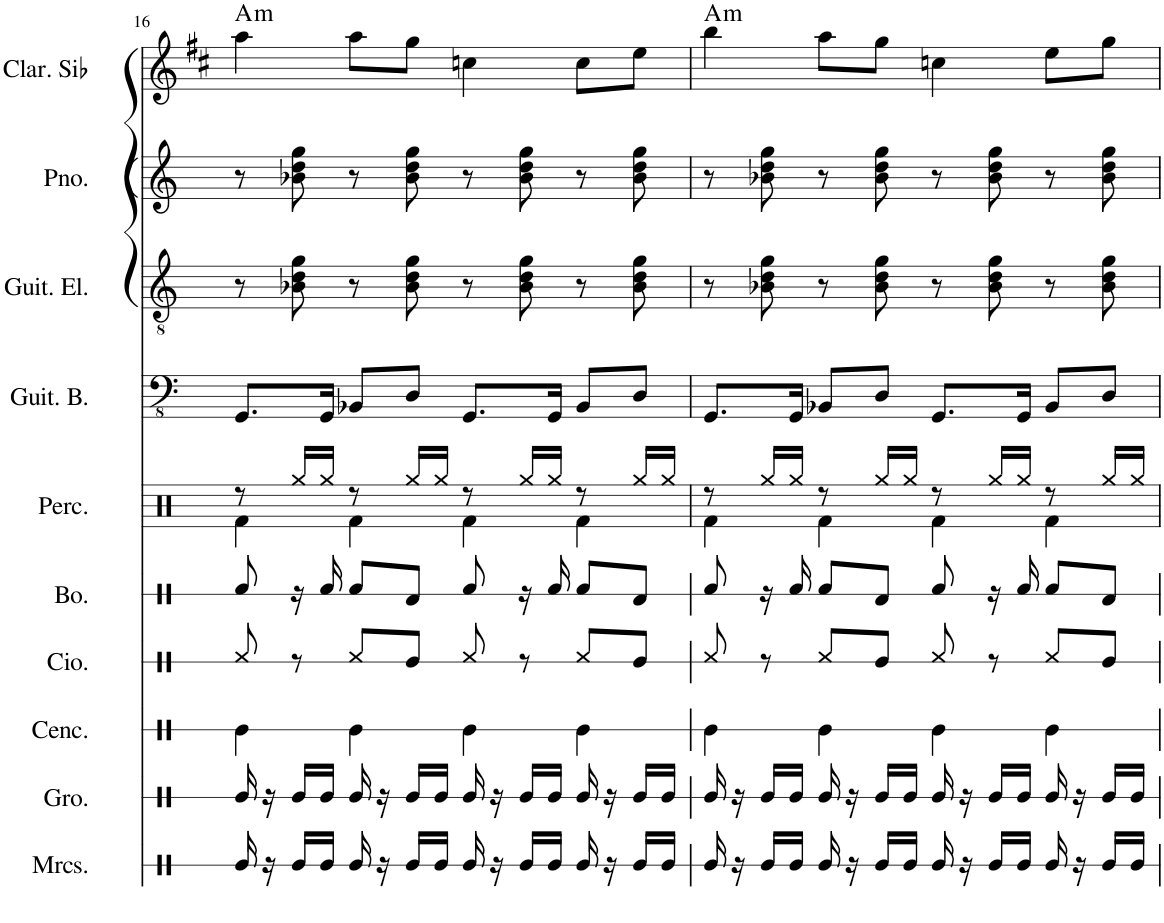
**kern	**kern	**kern	**kern	**kern	**kern	**kern	**kern	**kern	**kern	**harte
*part10	*part9	*part8	*part7	*part6	*part5	*part4	*part3	*part2	*part1	*part1
*staff10	*staff9	*staff8	*staff7	*staff6	*staff5	*staff4	*staff3	*staff2	*staff1	*
*I"Maracas	*I"Güiro	*I"Cencerro	*I"Congas	*I"Bongos	*I"Set de percusión	*I"Bajo eléctrico	*I"Guitarra eléctrica	*I"Piano	*I"Clarinette en Sib	*
*I'Mrcs.	*I'Gro.	*I'Cenc.	*	*I'Bo.	*I'Perc.	*	*I'Guit. El.	*I'Pno.	*I'Clar. Sib	*
!!LO:PB:g=z
*clefX	*clefX	*clefX	*clefX	*clefX	*clefX	*clefFv4	*clefGv2	*clefG2	*clefG2	*
*	*	*	*	*	*	*	*	*	*Trd1c2	*
*k[]	*k[]	*k[]	*k[]	*k[]	*k[]	*k[]	*k[]	*k[]	*k[f#c#]	*
*M4/4	*M4/4	*M4/4	*M4/4	*M4/4	*M4/4	*M4/4	*M4/4	*M4/4	*M4/4	*
=16	=16	=16	=16	=16	=16	=16	=16	=16	=16	=16
*	*	*	*	*	*^	*	*	*	*	*
!	!	!	!	!	!	!	!	!	!	!	!LO:H:kt=m
16Re/	16Re/	4Re\	8Rf/	8Rf/	8r	4Rf\	8.GGG/L	8r	8r	4aa\	A:min
16r	16r	.	.	.	.	.	.	.	.	.	.
16Re/LL	16Re/LL	.	8r	16r	16Rgg/LL	.	.	8B-X\ 8d\ 8g\	8b-X\ 8dd\ 8gg\	.	.
16Re/JJ	16Re/JJ	.	.	16Rf/	16Rgg/JJ	.	16GGG/Jk	.	.	.	.
16Re/	16Re/	4Re\	8Rf/L	8Rf/L	8r	4Rf\	8BBB-X/L	8r	8r	8aa\L	.
16r	16r	.	.	.	.	.	.	.	.	.	.
16Re/LL	16Re/LL	.	8Re/J	8Rd/J	16Rgg/LL	.	8DD/J	8B-\ 8d\ 8g\	8b-\ 8dd\ 8gg\	8gg\J	.
16Re/JJ	16Re/JJ	.	.	.	16Rgg/JJ	.	.	.	.	.	.
16Re/	16Re/	4Re\	8Rf/	8Rf/	8r	4Rf\	8.GGG/L	8r	8r	4ccn\	.
16r	16r	.	.	.	.	.	.	.	.	.	.
16Re/LL	16Re/LL	.	8r	16r	16Rgg/LL	.	.	8B-\ 8d\ 8g\	8b-\ 8dd\ 8gg\	.	.
16Re/JJ	16Re/JJ	.	.	16Rf/	16Rgg/JJ	.	16GGG/Jk	.	.	.	.
16Re/	16Re/	4Re\	8Rf/L	8Rf/L	8r	4Rf\	8BBB-/L	8r	8r	8cc\L	.
16r	16r	.	.	.	.	.	.	.	.	.	.
16Re/LL	16Re/LL	.	8Re/J	8Rd/J	16Rgg/LL	.	8DD/J	8B-\ 8d\ 8g\	8b-\ 8dd\ 8gg\	8ee\J	.
16Re/JJ	16Re/JJ	.	.	.	16Rgg/JJ	.	.	.	.	.	.
=17	=17	=17	=17	=17	=17	=17	=17	=17	=17	=17	=17
!	!	!	!	!	!	!	!	!	!	!	!LO:H:kt=m
16Re/	16Re/	4Re\	8Rf/	8Rf/	8r	4Rf\	8.GGG/L	8r	8r	4bb\	A:min
16r	16r	.	.	.	.	.	.	.	.	.	.
16Re/LL	16Re/LL	.	8r	16r	16Rgg/LL	.	.	8B-X\ 8d\ 8g\	8b-X\ 8dd\ 8gg\	.	.
16Re/JJ	16Re/JJ	.	.	16Rf/	16Rgg/JJ	.	16GGG/Jk	.	.	.	.
16Re/	16Re/	4Re\	8Rf/L	8Rf/L	8r	4Rf\	8BBB-X/L	8r	8r	8aa\L	.
16r	16r	.	.	.	.	.	.	.	.	.	.
16Re/LL	16Re/LL	.	8Re/J	8Rd/J	16Rgg/LL	.	8DD/J	8B-\ 8d\ 8g\	8b-\ 8dd\ 8gg\	8gg\J	.
16Re/JJ	16Re/JJ	.	.	.	16Rgg/JJ	.	.	.	.	.	.
16Re/	16Re/	4Re\	8Rf/	8Rf/	8r	4Rf\	8.GGG/L	8r	8r	4ccn\	.
16r	16r	.	.	.	.	.	.	.	.	.	.
16Re/LL	16Re/LL	.	8r	16r	16Rgg/LL	.	.	8B-\ 8d\ 8g\	8b-\ 8dd\ 8gg\	.	.
16Re/JJ	16Re/JJ	.	.	16Rf/	16Rgg/JJ	.	16GGG/Jk	.	.	.	.
16Re/	16Re/	4Re\	8Rf/L	8Rf/L	8r	4Rf\	8BBB-/L	8r	8r	8ee\L	.
16r	16r	.	.	.	.	.	.	.	.	.	.
16Re/LL	16Re/LL	.	8Re/J	8Rd/J	16Rgg/LL	.	8DD/J	8B-\ 8d\ 8g\	8b-\ 8dd\ 8gg\	8gg\J	.
16Re/JJ	16Re/JJ	.	.	.	16Rgg/JJ	.	.	.	.	.	.
*	*	*	*	*	*v	*v	*	*	*	*	*
=	=	=	=	=	=	=	=	=	=	=
*-	*-	*-	*-	*-	*-	*-	*-	*-	*-	*-
